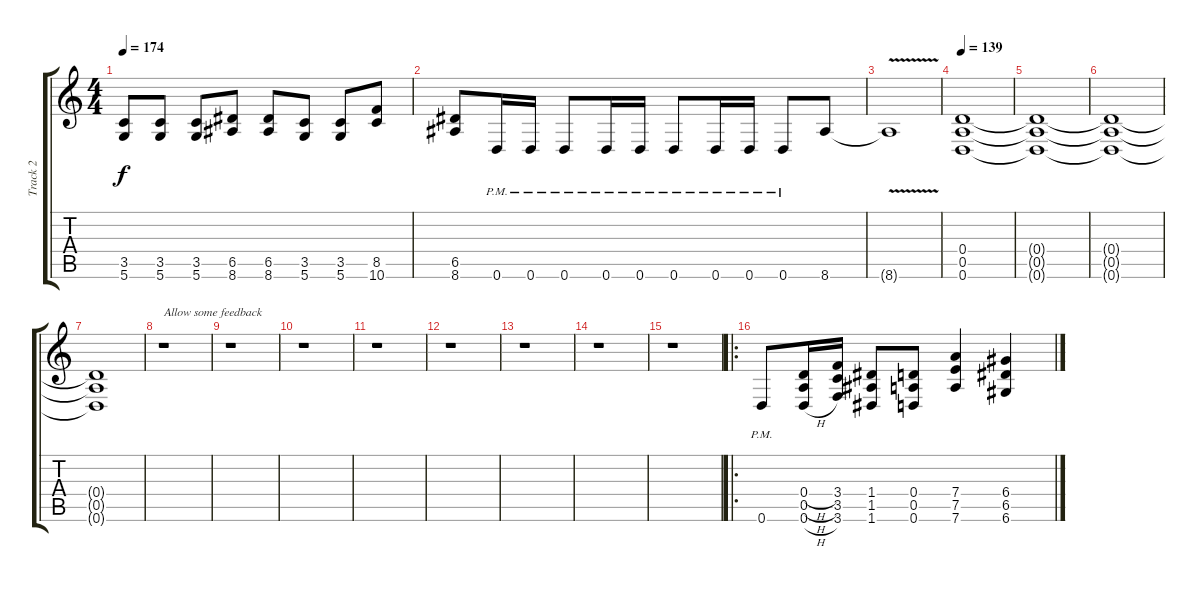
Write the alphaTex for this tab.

\track ("Track 2" "Track 2") {instrument distortionguitar}
\staff {score tabs}
\tuning (E4 B3 G3 D3 A2 D2) {hide}
\ts (4 4)
\tempo 174
\clef g2
\ks c
(3.5{t} 5.6{t}).8{dy f} (3.5 5.6).8 (3.5 5.6).8 (6.5 8.6).8 (6.5 8.6).8 (3.5 5.6).8 (3.5 5.6).8 (8.5 10.6).8 |
(6.5 8.6).8 0.6{pm}.16 0.6{pm}.16 0.6{pm}.8 0.6{pm}.16 0.6{pm}.16 0.6{pm}.8 0.6{pm}.16 0.6{pm}.16 0.6{pm}.8 8.6.8 |
8.6{v t}.1 |
\tempo 139
(0.4 0.5 0.6).1 |
(0.4{t} 0.5{t} 0.6{t}).1 |
(0.4{t} 0.5{t} 0.6{t}).1 |
(0.4{t} 0.5{t} 0.6{t}).1 |
r.1{txt "Allow some feedback"} |
r.1 |
r.1 |
r.1 |
r.1 |
r.1 |
r.1 |
r.1 |
\ro
0.6{pm}.8 (0.4{h} 0.5{h} 0.6{h}).16 (3.4 3.5 3.6).16 (1.4 1.5 1.6).8 (0.4 0.5 0.6).8 (7.4 7.5 7.6).4 (6.4 6.5 6.6).4
